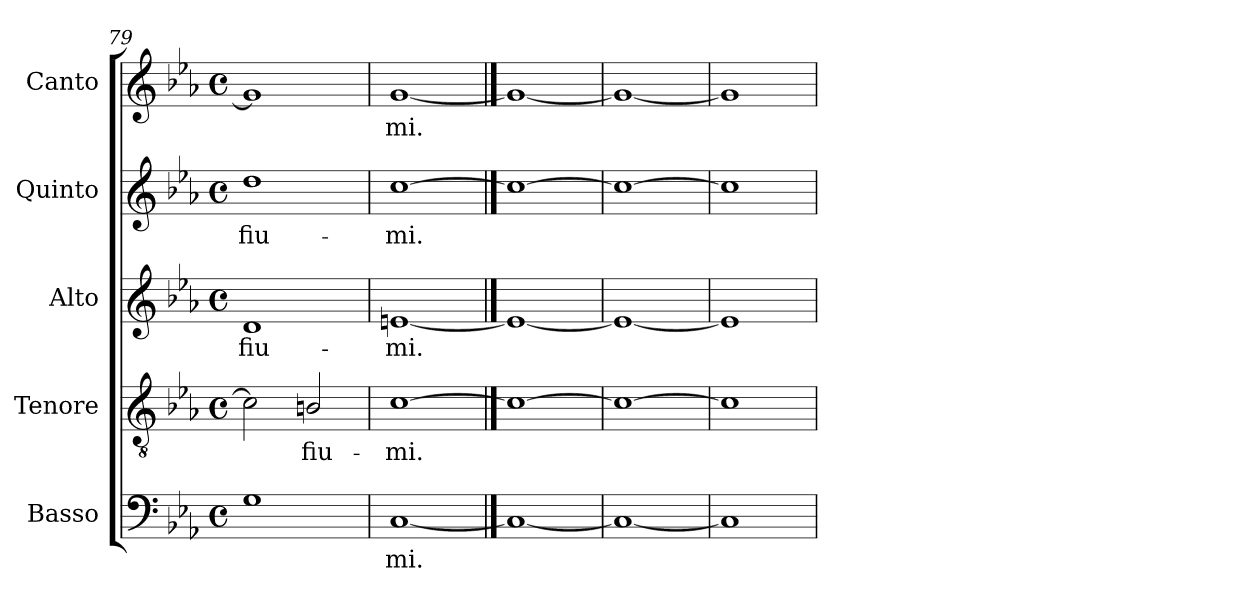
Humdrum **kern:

**kern	**text	**kern	**text	**kern	**text	**kern	**text	**kern	**text
*part5	*part5	*part4	*part4	*part3	*part3	*part2	*part2	*part1	*part1
*staff5	*staff5	*staff4	*staff4	*staff3	*staff3	*staff2	*staff2	*staff1	*staff1
*I"Basso	*	*I"Tenore	*	*I"Alto	*	*I"Quinto	*	*I"Canto	*
*I'B.	*	*I'T.	*	*I'A.	*	*	*	*	*
*clefF4	*	*clefGv2	*	*clefG2	*	*clefG2	*	*clefG2	*
*	*	*ITrd7c12	*	*	*	*	*	*	*
*k[b-e-a-]	*	*k[b-e-a-]	*	*k[b-e-a-]	*	*k[b-e-a-]	*	*k[b-e-a-]	*
*E-:	*	*E-:	*	*E-:	*	*E-:	*	*E-:	*
*M4/4	*	*M4/4	*	*M4/4	*	*M4/4	*	*M4/4	*
*met(c)	*	*met(c)	*	*met(c)	*	*met(c)	*	*met(c)	*
=79	=79	=79	=79	=79	=79	=79	=79	=79	=79
!	!	!	!	!	!LO:LY:b:color=#000000	!	!	!	!
!	!	!	!	!	!	!	!LO:LY:b:color=#000000	!	!
1Gi	.	2Ci\]	.	1di	fiu-	1ddi	fiu-	1gi]	.
!	!	!	!LO:LY:b:color=#000000	!	!	!	!	!	!
.	.	2BBni/	fiu-	.	.	.	.	.	.
=80	=80	=80	=80	=80	=80	=80	=80	=80	=80
!	!LO:LY:b:color=#000000	!	!	!	!	!	!	!	!
!	!	!	!LO:LY:b:color=#000000	!	!	!	!	!	!
!	!	!	!	!	!LO:LY:b:color=#000000	!	!	!	!
!	!	!	!	!	!	!	!LO:LY:b:color=#000000	!	!
!	!	!	!	!	!	!	!	!	!LO:LY:b:color=#000000
[1Ci	-mi.	[1Ci	-mi.	[1eni	-mi.	[1cci	-mi.	[1gi	-mi.
==81	==81	==81	==81	==81	==81	==81	==81	==81	==81
1Ci_	.	1Ci_	.	1ei_	.	1cci_	.	1gi_	.
=82	=82	=82	=82	=82	=82	=82	=82	=82	=82
1Ci_	.	1Ci_	.	1ei_	.	1cci_	.	1gi_	.
=83	=83	=83	=83	=83	=83	=83	=83	=83	=83
1Ci]	.	1Ci]	.	1ei]	.	1cci]	.	1gi]	.
=	=	=	=	=	=	=	=	=	=
*-	*-	*-	*-	*-	*-	*-	*-	*-	*-
